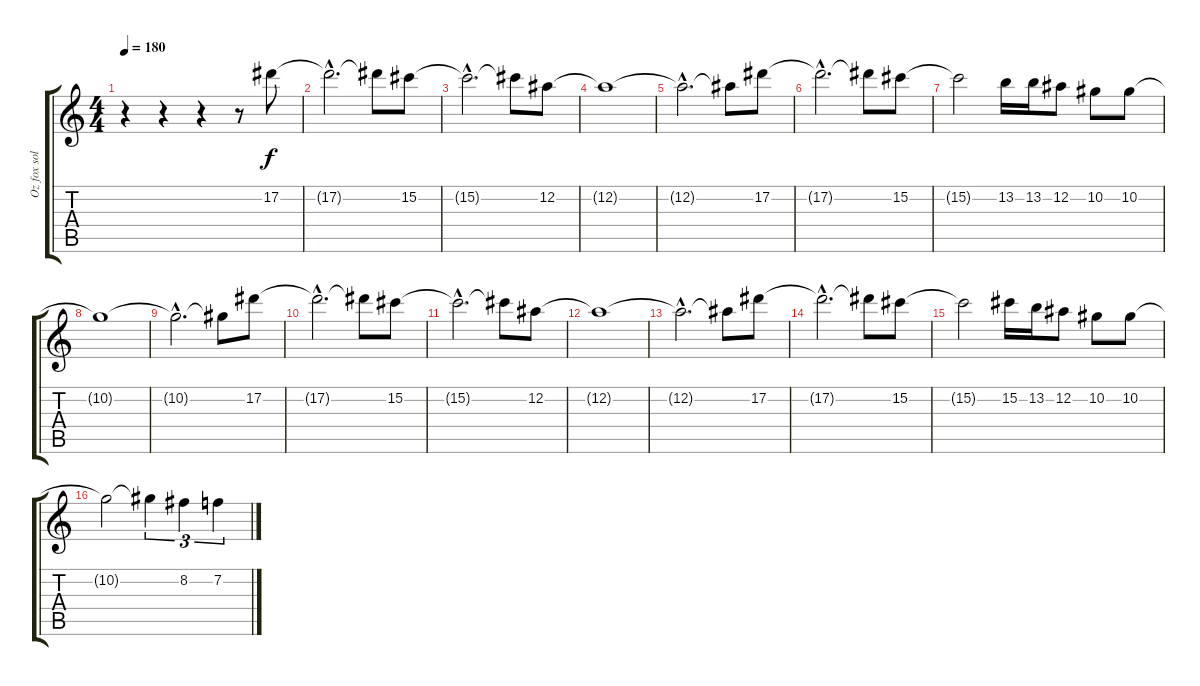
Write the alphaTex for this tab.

\track ("Oz fox solos" "Oz fox sol") {instrument distortionguitar}
\staff {score tabs}
\tuning (Eb4 Bb3 Gb3 Db3 Ab2 Eb2) {hide}
\ts (4 4)
\tempo 180
\clef g2
\ks c
r.4{dy f} r.4 r.4 r.8 17.2.8 |
17.2{hac t}.2{d} 17.2{t}.8 15.2.8 |
15.2{hac t}.2{d} 15.2{t}.8 12.2.8 |
12.2{t}.1 |
12.2{hac t}.2{d} 12.2{t}.8 17.2.8 |
17.2{hac t}.2{d} 17.2{t}.8 15.2.8 |
15.2{t}.2 13.2.16 13.2.16 12.2.8 10.2.8 10.2.8 |
10.2{t}.1 |
10.2{hac t}.2{d} 10.2{t}.8 17.2.8 |
17.2{hac t}.2{d} 17.2{t}.8 15.2.8 |
15.2{hac t}.2{d} 15.2{t}.8 12.2.8 |
12.2{t}.1 |
12.2{hac t}.2{d} 12.2{t}.8 17.2.8 |
17.2{hac t}.2{d} 17.2{t}.8 15.2.8 |
15.2{t}.2 15.2.16 13.2.16 12.2.8 10.2.8 10.2.8 |
10.2{t}.2 10.2{t}.4{tu (3 2)} 8.2.4{tu (3 2)} 7.2.4{tu (3 2)}
